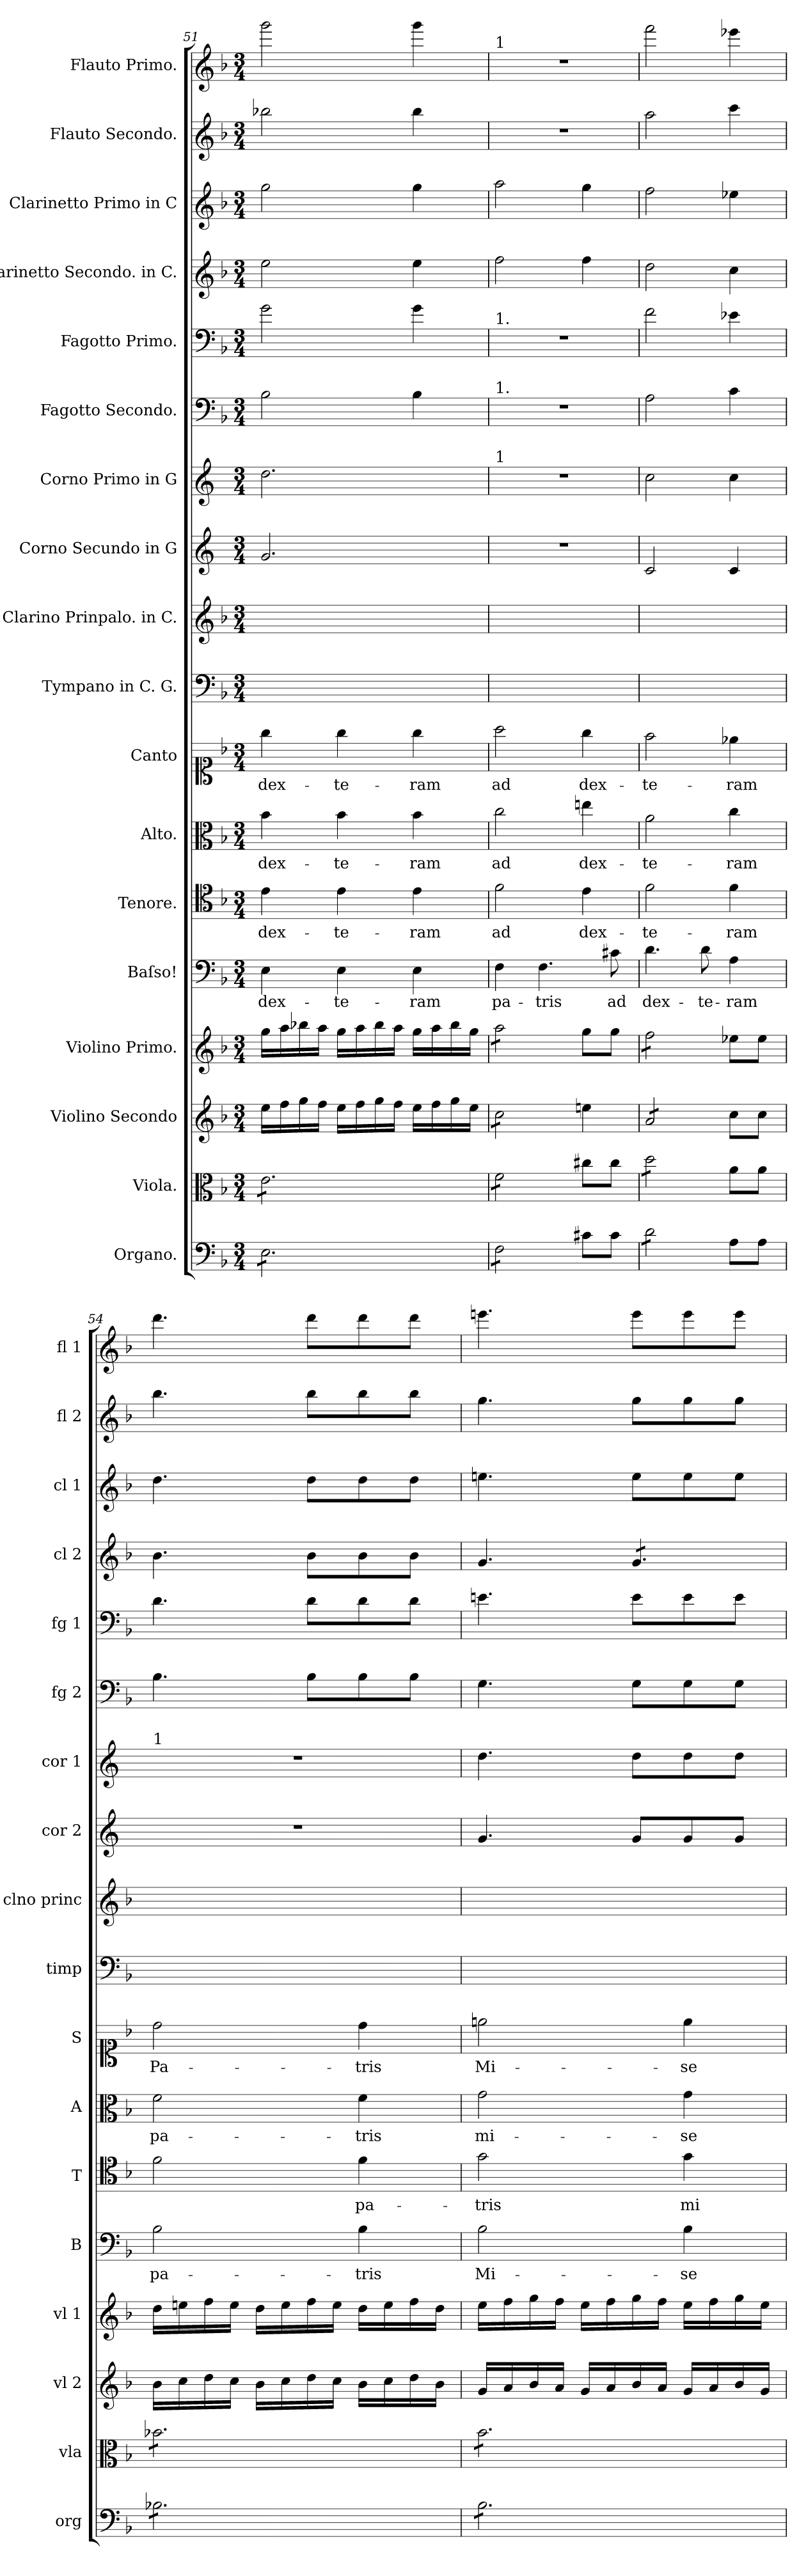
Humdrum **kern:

**kern	**kern	**kern	**kern	**kern	**text	**kern	**text	**kern	**text	**kern	**text	**kern	**kern	**kern	**kern	**kern	**kern	**kern	**kern	**kern	**kern
*part18	*part17	*part16	*part15	*part14	*part14	*part13	*part13	*part12	*part12	*part11	*part11	*part10	*part9	*part8	*part7	*part6	*part5	*part4	*part3	*part2	*part1
*staff18	*staff17	*staff16	*staff15	*staff14	*staff14	*staff13	*staff13	*staff12	*staff12	*staff11	*staff11	*staff10	*staff9	*staff8	*staff7	*staff6	*staff5	*staff4	*staff3	*staff2	*staff1
*I"Organo.	*I"Viola.	*I"Violino Secondo	*I"Violino Primo.	*I"Baſso!	*	*I"Tenore.	*	*I"Alto.	*	*I"Canto	*	*I"Tympano in C. G.	*I"Clarino Prinpalo. in C.	*I"Corno Secundo in G	*I"Corno Primo in G	*I"Fagotto Secondo.	*I"Fagotto Primo.	*I"Clarinetto Secondo. in C.	*I"Clarinetto Primo in C	*I"Flauto Secondo.	*I"Flauto Primo.
*I'org	*I'vla	*I'vl 2	*I'vl 1	*I'B	*	*I'T	*	*I'A	*	*I'S	*	*I'timp	*I'clno princ	*I'cor 2	*I'cor 1	*I'fg 2	*I'fg 1	*I'cl 2	*I'cl 1	*I'fl 2	*I'fl 1
*clefF4	*clefC3	*clefG2	*clefG2	*clefF4	*	*clefC4	*	*clefC3	*	*clefC1	*	*clefF4	*clefG2	*clefG2	*clefG2	*clefF4	*clefF4	*clefG2	*clefG2	*clefG2	*clefG2
*	*	*	*	*	*	*	*	*	*	*	*	*	*	*ITrd4c7	*ITrd4c7	*	*	*	*	*	*
*k[b-]	*k[b-]	*k[b-]	*k[b-]	*k[b-]	*	*k[b-]	*	*k[b-]	*	*k[b-]	*	*k[b-]	*k[b-]	*k[b-]	*k[b-]	*k[b-]	*k[b-]	*k[b-]	*k[b-]	*k[b-]	*k[b-]
*F:	*F:	*F:	*F:	*F:	*	*F:	*	*F:	*	*F:	*	*F:	*F:	*F:	*F:	*F:	*F:	*F:	*F:	*F:	*F:
*M3/4	*M3/4	*M3/4	*M3/4	*M3/4	*	*M3/4	*	*M3/4	*	*M3/4	*	*M3/4	*M3/4	*M3/4	*M3/4	*M3/4	*M3/4	*M3/4	*M3/4	*M3/4	*M3/4
=51	=51	=51	=51	=51	=51	=51	=51	=51	=51	=51	=51	=51	=51	=51	=51	=51	=51	=51	=51	=51	=51
*tremolo	*	*	*	*	*	*	*	*	*	*	*	*	*	*	*	*	*	*	*	*	*
*	*tremolo	*	*	*	*	*	*	*	*	*	*	*	*	*	*	*	*	*	*	*	*
8E\L	8e\L	16ee\LL	16gg\LL	4E\	dex-	4e\	dex-	4b-\	dex-	4gg\	dex-	2.ryy	2.ryy	2.c/	2.g\	2B-\	2g\	2ee\	2gg\	2bb-X\	2ggg\
.	.	16ff\	16aa\	.	.	.	.	.	.	.	.	.	.	.	.	.	.	.	.	.	.
8E\	8e\	16gg\	16bb-X\	.	.	.	.	.	.	.	.	.	.	.	.	.	.	.	.	.	.
.	.	16ff\JJ	16aa\JJ	.	.	.	.	.	.	.	.	.	.	.	.	.	.	.	.	.	.
8E\	8e\	16ee\LL	16gg\LL	4E\	-te-	4e\	-te-	4b-\	-te-	4gg\	-te-	.	.	.	.	.	.	.	.	.	.
.	.	16ff\	16aa\	.	.	.	.	.	.	.	.	.	.	.	.	.	.	.	.	.	.
8E\	8e\	16gg\	16bb-\	.	.	.	.	.	.	.	.	.	.	.	.	.	.	.	.	.	.
.	.	16ff\JJ	16aa\JJ	.	.	.	.	.	.	.	.	.	.	.	.	.	.	.	.	.	.
8E\	8e\	16ee\LL	16gg\LL	4E\	-ram	4e\	-ram	4b-\	-ram	4gg\	-ram	.	.	.	.	4B-\	4g\	4ee\	4gg\	4bb-\	4ggg\
.	.	16ff\	16aa\	.	.	.	.	.	.	.	.	.	.	.	.	.	.	.	.	.	.
8E\J	8e\J	16gg\	16bb-\	.	.	.	.	.	.	.	.	.	.	.	.	.	.	.	.	.	.
.	.	16ee\JJ	16gg\JJ	.	.	.	.	.	.	.	.	.	.	.	.	.	.	.	.	.	.
=52	=52	=52	=52	=52	=52	=52	=52	=52	=52	=52	=52	=52	=52	=52	=52	=52	=52	=52	=52	=52	=52
!	!	!	!	!	!	!	!	!	!	!	!	!	!	!	!	!	!	!	!	!	!LO:TX:a:t=1
!	!	!	!	!	!	!	!	!	!	!	!	!	!	!	!	!	!LO:TX:a:t=1.	!	!	!	!
!	!	!	!	!	!	!	!	!	!	!	!	!	!	!	!	!LO:TX:a:t=1.	!	!	!	!	!
!	!	!	!	!	!	!	!	!	!	!	!	!	!	!	!LO:TX:a:t=1	!	!	!	!	!	!
*	*	*tremolo	*	*	*	*	*	*	*	*	*	*	*	*	*	*	*	*	*	*	*
*	*	*	*tremolo	*	*	*	*	*	*	*	*	*	*	*	*	*	*	*	*	*	*
8F\L	8f\L	8cc\L	8aa\L	4F\	pa-	2f\	ad	2cc\	ad	2aa\	ad	2.ryy	2.ryy	2.r	2.r	2.r	2.r	2ff\	2aa\	2.r	2.r
8F\	8f\	8cc\	8aa\	.	.	.	.	.	.	.	.	.	.	.	.	.	.	.	.	.	.
8F\	8f\	8cc\	8aa\	4.F\	-tris	.	.	.	.	.	.	.	.	.	.	.	.	.	.	.	.
8F\J	8f\J	8cc\J	8aa\J	.	.	.	.	.	.	.	.	.	.	.	.	.	.	.	.	.	.
*	*	*	*Xtremolo	*	*	*	*	*	*	*	*	*	*	*	*	*	*	*	*	*	*
*	*	*Xtremolo	*	*	*	*	*	*	*	*	*	*	*	*	*	*	*	*	*	*	*
*	*Xtremolo	*	*	*	*	*	*	*	*	*	*	*	*	*	*	*	*	*	*	*	*
*Xtremolo	*	*	*	*	*	*	*	*	*	*	*	*	*	*	*	*	*	*	*	*	*
8c#X\L	8cc#X\L	4een\	8gg\L	.	.	4e\	dex-	4een\	dex-	4gg\	dex-	.	.	.	.	.	.	4ff\	4gg\	.	.
8c#\J	8cc#\J	.	8gg\J	8c#X\	ad	.	.	.	.	.	.	.	.	.	.	.	.	.	.	.	.
=53	=53	=53	=53	=53	=53	=53	=53	=53	=53	=53	=53	=53	=53	=53	=53	=53	=53	=53	=53	=53	=53
*tremolo	*	*	*	*	*	*	*	*	*	*	*	*	*	*	*	*	*	*	*	*	*
*	*tremolo	*	*	*	*	*	*	*	*	*	*	*	*	*	*	*	*	*	*	*	*
*	*	*tremolo	*	*	*	*	*	*	*	*	*	*	*	*	*	*	*	*	*	*	*
*	*	*	*tremolo	*	*	*	*	*	*	*	*	*	*	*	*	*	*	*	*	*	*
8d\L	8dd\L	8a/L	8ff\L	4.d\	dex-	2f\	-te-	2a\	-te-	2ff\	-te-	2.ryy	2.ryy	2F/	2f\	2A\	2f\	2dd\	2ff\	2aa\	2fff\
8d\	8dd\	8a/	8ff\	.	.	.	.	.	.	.	.	.	.	.	.	.	.	.	.	.	.
8d\	8dd\	8a/	8ff\	.	.	.	.	.	.	.	.	.	.	.	.	.	.	.	.	.	.
8d\J	8dd\J	8a/J	8ff\J	8d\	-te-	.	.	.	.	.	.	.	.	.	.	.	.	.	.	.	.
*	*	*	*Xtremolo	*	*	*	*	*	*	*	*	*	*	*	*	*	*	*	*	*	*
*	*	*Xtremolo	*	*	*	*	*	*	*	*	*	*	*	*	*	*	*	*	*	*	*
*	*Xtremolo	*	*	*	*	*	*	*	*	*	*	*	*	*	*	*	*	*	*	*	*
*Xtremolo	*	*	*	*	*	*	*	*	*	*	*	*	*	*	*	*	*	*	*	*	*
8A\L	8a\L	8cc\L	8ee-X\L	4A\	-ram	4f\	-ram	4cc\	-ram	4ee-X\	-ram	.	.	4F/	4f\	4c\	4e-X\	4cc\	4ee-X\	4ccc\	4eee-X\
8A\J	8a\J	8cc\J	8ee-\J	.	.	.	.	.	.	.	.	.	.	.	.	.	.	.	.	.	.
=54	=54	=54	=54	=54	=54	=54	=54	=54	=54	=54	=54	=54	=54	=54	=54	=54	=54	=54	=54	=54	=54
!	!	!	!	!	!	!	!	!	!	!	!	!	!	!	!LO:TX:a:t=1	!	!	!	!	!	!
*tremolo	*	*	*	*	*	*	*	*	*	*	*	*	*	*	*	*	*	*	*	*	*
*	*tremolo	*	*	*	*	*	*	*	*	*	*	*	*	*	*	*	*	*	*	*	*
8B-X\L	8b-X\L	16b-\LL	16dd\LL	2B-\	pa-	2f\	.	2f\	pa-	2dd\	Pa-	2.ryy	2.ryy	2.r	2.r	4.B-\	4.d\	4.b-\	4.dd\	4.bb-\	4.ddd\
.	.	16cc\	16een\	.	.	.	.	.	.	.	.	.	.	.	.	.	.	.	.	.	.
8B-X\	8b-X\	16dd\	16ff\	.	.	.	.	.	.	.	.	.	.	.	.	.	.	.	.	.	.
.	.	16cc\JJ	16ee\JJ	.	.	.	.	.	.	.	.	.	.	.	.	.	.	.	.	.	.
8B-X\	8b-X\	16b-\LL	16dd\LL	.	.	.	.	.	.	.	.	.	.	.	.	.	.	.	.	.	.
.	.	16cc\	16ee\	.	.	.	.	.	.	.	.	.	.	.	.	.	.	.	.	.	.
8B-X\	8b-X\	16dd\	16ff\	.	.	.	.	.	.	.	.	.	.	.	.	8B-\L	8d\L	8b-\L	8dd\L	8bb-\L	8ddd\L
.	.	16cc\JJ	16ee\JJ	.	.	.	.	.	.	.	.	.	.	.	.	.	.	.	.	.	.
8B-X\	8b-X\	16b-\LL	16dd\LL	4B-\	-tris	4f\	pa-	4f\	-tris	4dd\	-tris	.	.	.	.	8B-\	8d\	8b-\	8dd\	8bb-\	8ddd\
.	.	16cc\	16ee\	.	.	.	.	.	.	.	.	.	.	.	.	.	.	.	.	.	.
8B-X\J	8b-X\J	16dd\	16ff\	.	.	.	.	.	.	.	.	.	.	.	.	8B-\J	8d\J	8b-\J	8dd\J	8bb-\J	8ddd\J
.	.	16b-\JJ	16dd\JJ	.	.	.	.	.	.	.	.	.	.	.	.	.	.	.	.	.	.
=55	=55	=55	=55	=55	=55	=55	=55	=55	=55	=55	=55	=55	=55	=55	=55	=55	=55	=55	=55	=55	=55
8B-\L	8b-\L	16g/LL	16ee\LL	2B-\	Mi-	2g\	-tris	2g\	mi-	2een\	Mi-	2.ryy	2.ryy	4.c/	4.g\	4.G\	4.en\	4.g/	4.een\	4.gg\	4.eeen\
.	.	16a/	16ff\	.	.	.	.	.	.	.	.	.	.	.	.	.	.	.	.	.	.
8B-\	8b-\	16b-/	16gg\	.	.	.	.	.	.	.	.	.	.	.	.	.	.	.	.	.	.
.	.	16a/JJ	16ff\JJ	.	.	.	.	.	.	.	.	.	.	.	.	.	.	.	.	.	.
8B-\	8b-\	16g/LL	16ee\LL	.	.	.	.	.	.	.	.	.	.	.	.	.	.	.	.	.	.
.	.	16a/	16ff\	.	.	.	.	.	.	.	.	.	.	.	.	.	.	.	.	.	.
*	*	*	*	*	*	*	*	*	*	*	*	*	*	*	*	*	*	*tremolo	*	*	*
8B-\	8b-\	16b-/	16gg\	.	.	.	.	.	.	.	.	.	.	8c/L	8g\L	8G\L	8e\L	8g/L	8ee\L	8gg\L	8eee\L
.	.	16a/JJ	16ff\JJ	.	.	.	.	.	.	.	.	.	.	.	.	.	.	.	.	.	.
8B-\	8b-\	16g/LL	16ee\LL	4B-\	-se-	4g\	mi-	4g\	-se-	4ee\	-se-	.	.	8c/	8g\	8G\	8e\	8g/	8ee\	8gg\	8eee\
.	.	16a/	16ff\	.	.	.	.	.	.	.	.	.	.	.	.	.	.	.	.	.	.
8B-\J	8b-\J	16b-/	16gg\	.	.	.	.	.	.	.	.	.	.	8c/J	8g\J	8G\J	8e\J	8g/J	8ee\J	8gg\J	8eee\J
*	*	*	*	*	*	*	*	*	*	*	*	*	*	*	*	*	*	*Xtremolo	*	*	*
*	*Xtremolo	*	*	*	*	*	*	*	*	*	*	*	*	*	*	*	*	*	*	*	*
*Xtremolo	*	*	*	*	*	*	*	*	*	*	*	*	*	*	*	*	*	*	*	*	*
.	.	16g/JJ	16ee\JJ	.	.	.	.	.	.	.	.	.	.	.	.	.	.	.	.	.	.
=	=	=	=	=	=	=	=	=	=	=	=	=	=	=	=	=	=	=	=	=	=
*-	*-	*-	*-	*-	*-	*-	*-	*-	*-	*-	*-	*-	*-	*-	*-	*-	*-	*-	*-	*-	*-
